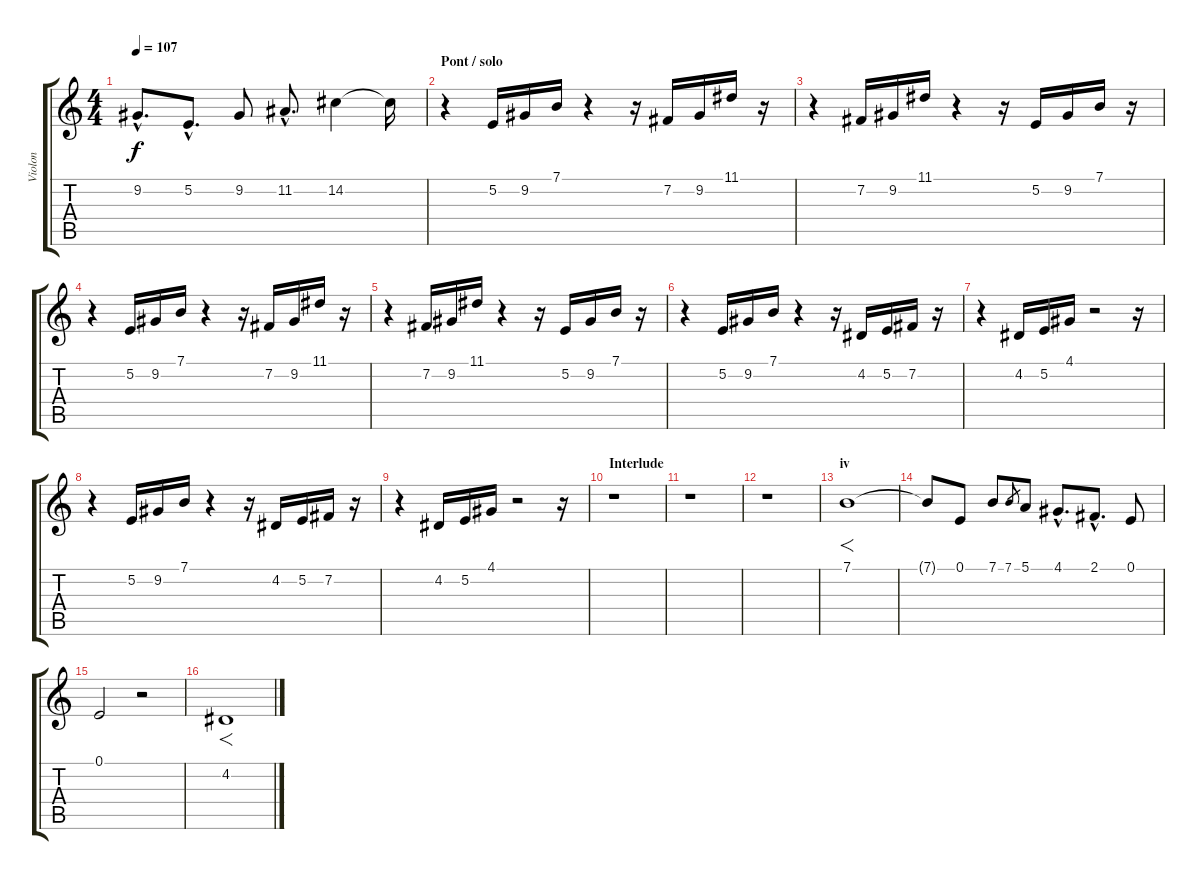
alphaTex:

\track ("Violon" "Violon") {instrument violin}
\staff {score tabs}
\tuning (E4 B3 G3 D3 A2 E2) {hide}
\ts (4 4)
\tempo 107
\clef g2
\ks c
9.2{hac}.8{d dy f} 5.2{hac}.8{d} 9.2.8 11.2{hac}.8{d} 14.2.4 14.2{t}.16 |
\section ("" "Pont / solo")
r.4 5.2.16 9.2.16 7.1.16 r.4 r.16 7.2.16 9.2.16 11.1.16 r.16 |
r.4 7.2.16 9.2.16 11.1.16 r.4 r.16 5.2.16 9.2.16 7.1.16 r.16 |
r.4 5.2.16 9.2.16 7.1.16 r.4 r.16 7.2.16 9.2.16 11.1.16 r.16 |
r.4 7.2.16 9.2.16 11.1.16 r.4 r.16 5.2.16 9.2.16 7.1.16 r.16 |
r.4 5.2.16 9.2.16 7.1.16 r.4 r.16 4.2.16 5.2.16 7.2.16 r.16 |
r.4 4.2.16 5.2.16 4.1.16 r.2 r.16 |
r.4 5.2.16 9.2.16 7.1.16 r.4 r.16 4.2.16 5.2.16 7.2.16 r.16 |
r.4 4.2.16 5.2.16 4.1.16 r.2 r.16 |
\section ("" "Interlude")
r.1 |
r.1 |
r.1 |
\section ("" "iv")
7.1.1{f} |
7.1{t}.8 0.1.8 7.1.8 7.1.8{gr} 5.1.8 4.1{hac}.8{d} 2.1{hac}.8{d} 0.1.8 |
0.1.2 r.2 |
4.2.1{f}
